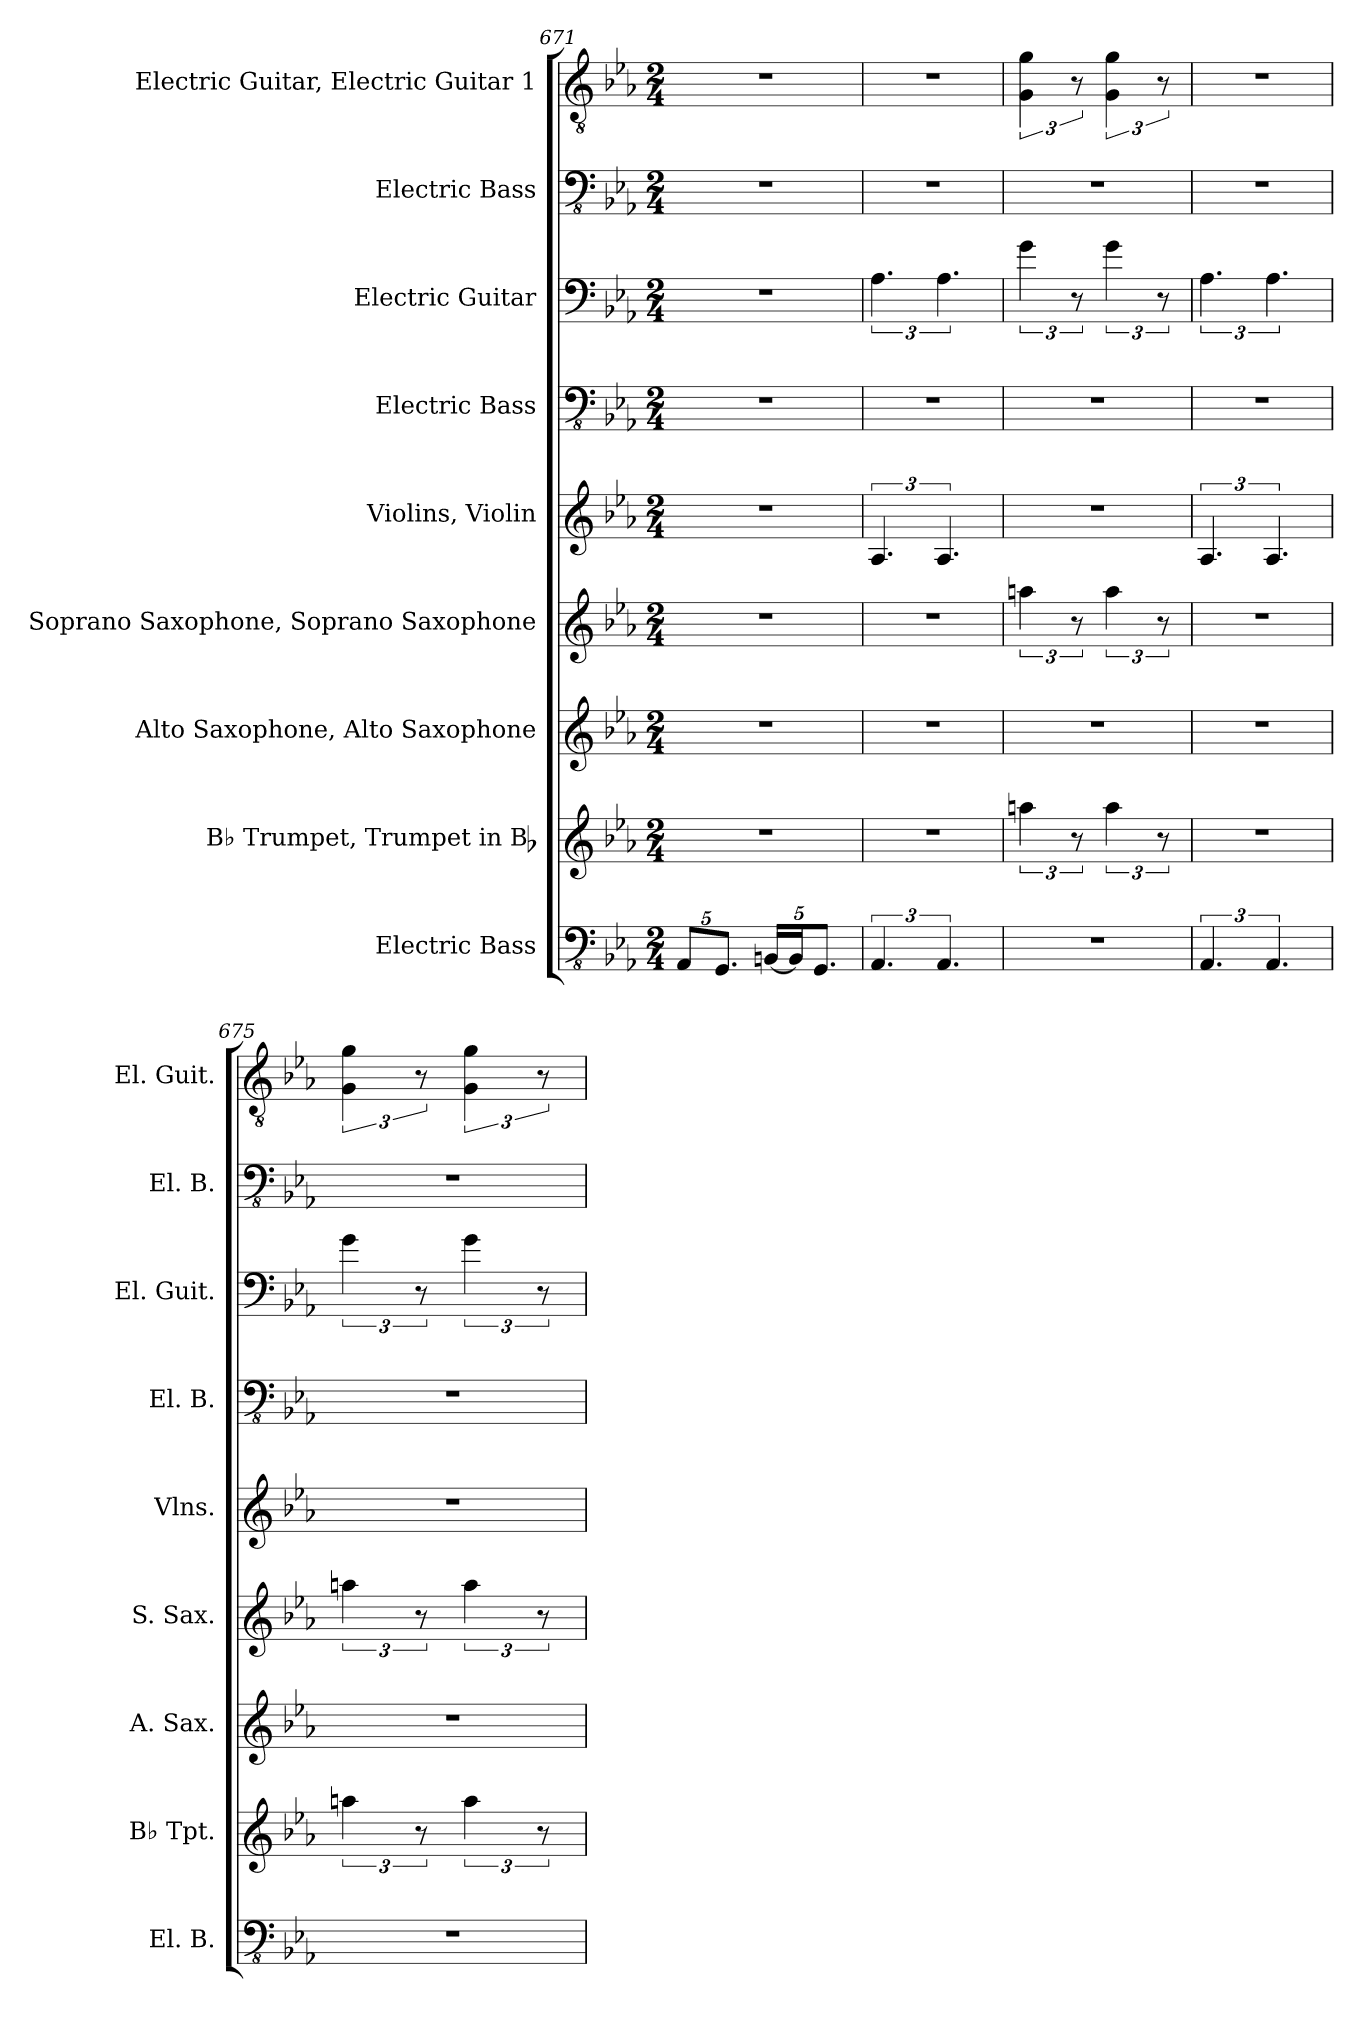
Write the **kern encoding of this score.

**kern	**kern	**kern	**kern	**kern	**kern	**kern	**kern	**kern
*part9	*part8	*part7	*part6	*part5	*part4	*part3	*part2	*part1
*staff9	*staff8	*staff7	*staff6	*staff5	*staff4	*staff3	*staff2	*staff1
*I"Electric Bass	*I"B♭ Trumpet, Trumpet in Bb	*I"Alto Saxophone, Alto Saxophone	*I"Soprano Saxophone, Soprano Saxophone	*I"Violins, Violin	*I"Electric Bass	*I"Electric Guitar	*I"Electric Bass	*I"Electric Guitar, Electric Guitar 1
*I'El. B.	*I'B♭ Tpt.	*I'A. Sax.	*I'S. Sax.	*I'Vlns.	*I'El. B.	*I'El. Guit.	*I'El. B.	*I'El. Guit.
*clefFv4	*clefG2	*clefG2	*clefG2	*clefG2	*clefFv4	*clefF4	*clefFv4	*clefGv2
*	*ITrd1c2	*ITrd5c9	*ITrd1c2	*	*	*	*	*
*k[b-e-a-]	*k[b-e-a-d-g-]	*k[b-e-a-d-g-c-]	*k[b-e-a-d-g-]	*k[b-e-a-]	*k[b-e-a-]	*k[b-e-a-]	*k[b-e-a-]	*k[b-e-a-]
*M2/4	*M2/4	*M2/4	*M2/4	*M2/4	*M2/4	*M2/4	*M2/4	*M2/4
*Xbrackettup	*	*	*	*	*	*	*	*
=671	=671	=671	=671	=671	=671	=671	=671	=671
10AAA-/L	2r	2r	2r	2r	2r	2r	2r	2r
10.GGG/J	.	.	.	.	.	.	.	.
[20BBBn/LL	.	.	.	.	.	.	.	.
20BBB/J]	.	.	.	.	.	.	.	.
10.GGG/J	.	.	.	.	.	.	.	.
=672	=672	=672	=672	=672	=672	=672	=672	=672
*brackettup	*	*	*	*	*	*	*	*
6.AAA-/	2r	2r	2r	6.A-/	2r	6.A-\	2r	2r
6.AAA-/	.	.	.	6.A-/	.	6.A-\	.	.
=673	=673	=673	=673	=673	=673	=673	=673	=673
2r	6ggn\	2r	6ggn\	2r	2r	6g\	2r	6G\ 6g\
.	12r	.	12r	.	.	12r	.	12r
.	6gg\	.	6gg\	.	.	6g\	.	6G\ 6g\
.	12r	.	12r	.	.	12r	.	12r
=674	=674	=674	=674	=674	=674	=674	=674	=674
6.AAA-/	2r	2r	2r	6.A-/	2r	6.A-\	2r	2r
6.AAA-/	.	.	.	6.A-/	.	6.A-\	.	.
=675	=675	=675	=675	=675	=675	=675	=675	=675
2r	6ggn\	2r	6ggn\	2r	2r	6g\	2r	6G\ 6g\
.	12r	.	12r	.	.	12r	.	12r
.	6gg\	.	6gg\	.	.	6g\	.	6G\ 6g\
.	12r	.	12r	.	.	12r	.	12r
=	=	=	=	=	=	=	=	=
*-	*-	*-	*-	*-	*-	*-	*-	*-
